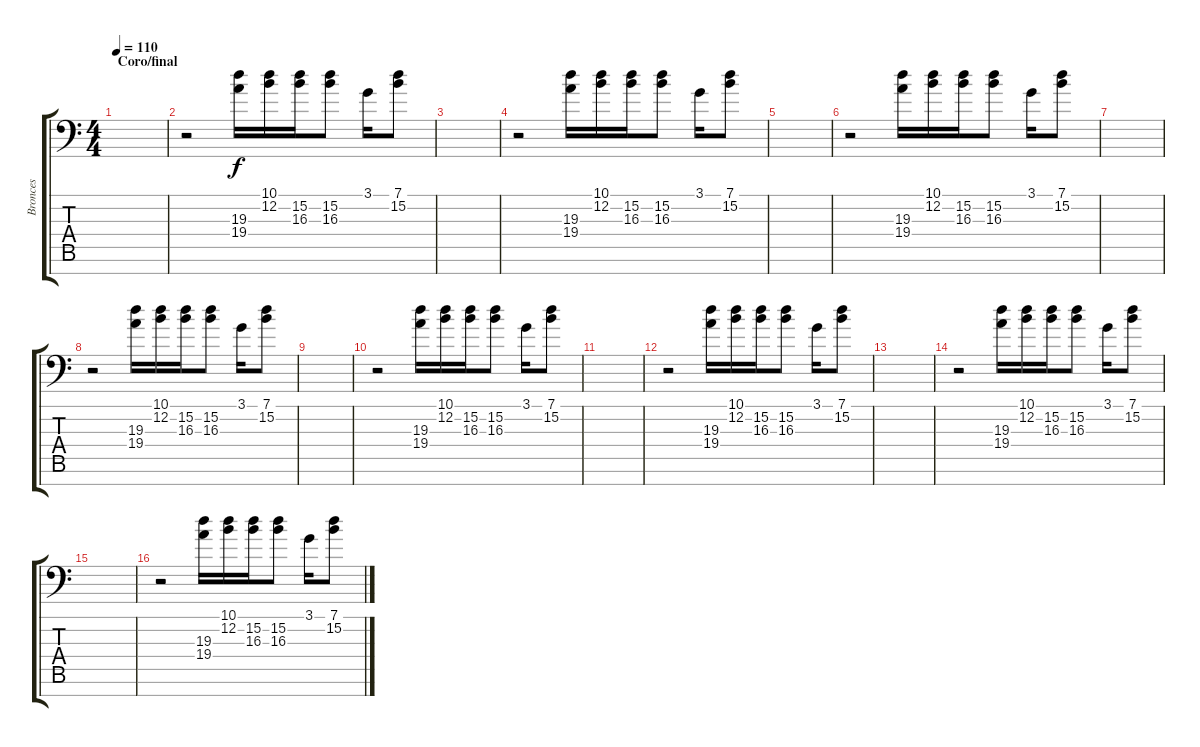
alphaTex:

\track ("Bronces" "Bronces") {instrument brasssection}
\staff {score tabs}
\tuning (E4 B3 G3 D3 A2 E2 C-1) {hide}
\ts (4 4)
\section ("" "Coro/final")
\tempo 110
\clef f4
\ks c
|
r.2 (19.3 19.4).16 (10.1 12.2).16 (15.2 16.3).16 (15.2 16.3).8 3.1.16 (7.1 15.2).8 |
|
r.2 (19.3 19.4).16 (10.1 12.2).16 (15.2 16.3).16 (15.2 16.3).8 3.1.16 (7.1 15.2).8 |
|
r.2 (19.3 19.4).16 (10.1 12.2).16 (15.2 16.3).16 (15.2 16.3).8 3.1.16 (7.1 15.2).8 |
|
r.2 (19.3 19.4).16 (10.1 12.2).16 (15.2 16.3).16 (15.2 16.3).8 3.1.16 (7.1 15.2).8 |
|
r.2 (19.3 19.4).16 (10.1 12.2).16 (15.2 16.3).16 (15.2 16.3).8 3.1.16 (7.1 15.2).8 |
|
r.2 (19.3 19.4).16 (10.1 12.2).16 (15.2 16.3).16 (15.2 16.3).8 3.1.16 (7.1 15.2).8 |
|
r.2 (19.3 19.4).16 (10.1 12.2).16 (15.2 16.3).16 (15.2 16.3).8 3.1.16 (7.1 15.2).8 |
|
r.2 (19.3 19.4).16 (10.1 12.2).16 (15.2 16.3).16 (15.2 16.3).8 3.1.16 (7.1 15.2).8
